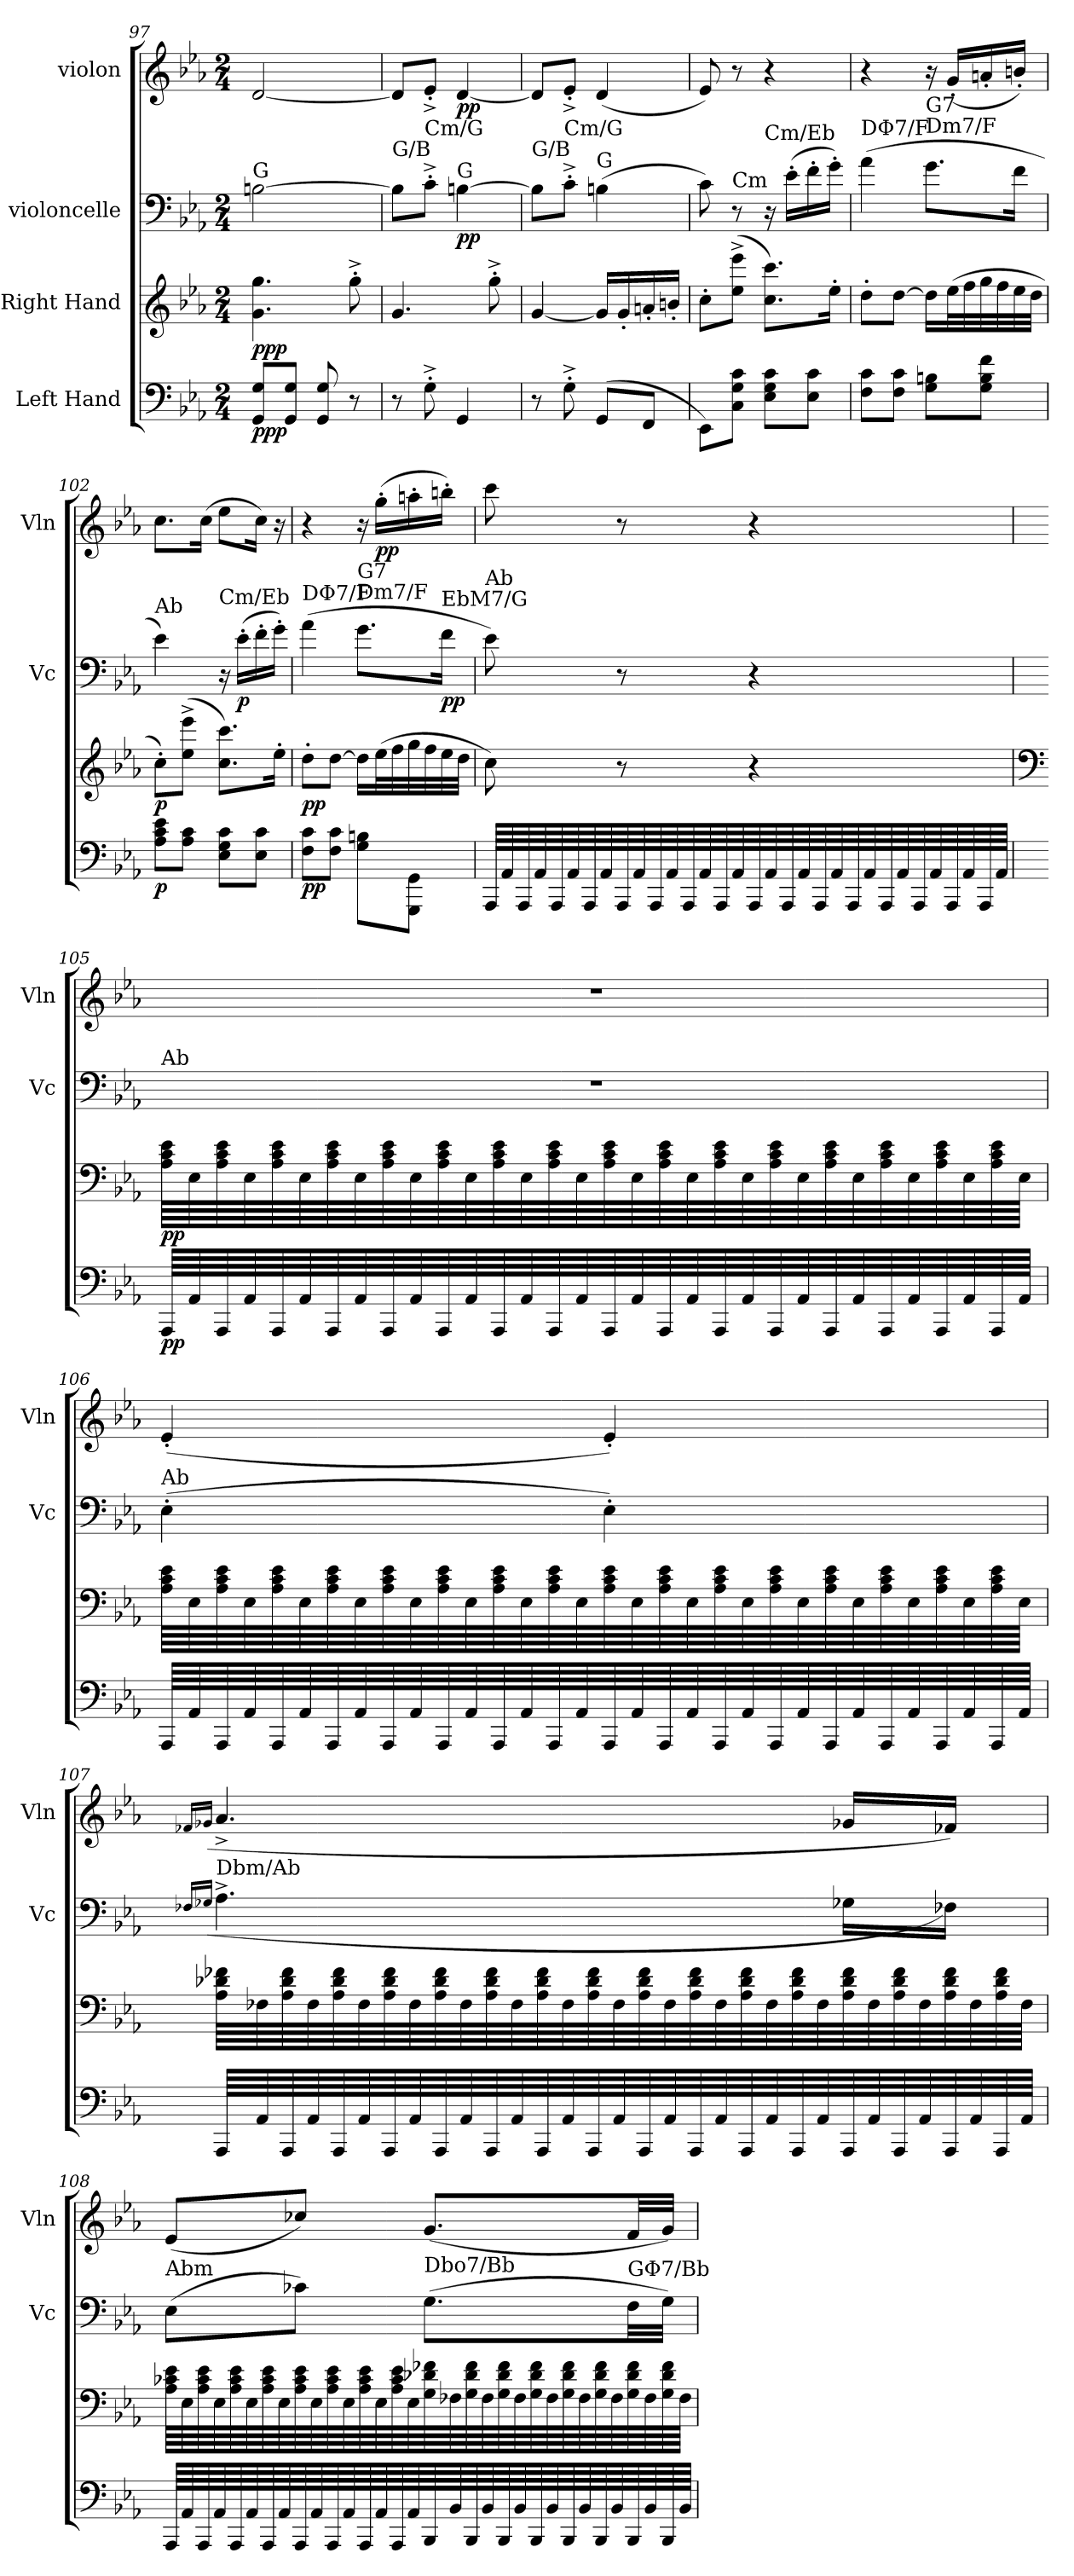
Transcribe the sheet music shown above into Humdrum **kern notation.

**kern	**dynam	**kern	**dynam	**kern	**dynam	**kern	**dynam
*part4	*part4	*part3	*part3	*part2	*part2	*part1	*part1
*staff4	*staff4	*staff3	*staff3	*staff2	*staff2	*staff1	*staff1
*I"Left Hand	*	*I"Right Hand	*	*I"violoncelle	*	*I"violon	*
*	*	*	*	*I'Vc	*	*I'Vln	*
*clefF4	*	*clefG2	*	*clefF4	*	*clefG2	*
*k[b-e-a-]	*	*k[b-e-a-]	*	*k[b-e-a-]	*	*k[b-e-a-]	*
*M2/4	*	*M2/4	*	*M2/4	*	*M2/4	*
=97	=97	=97	=97	=97	=97	=97	=97
!	!	!	!	!LO:TX:a:t=G	!	!	!
!	!LO:DY:b	!	!LO:DY:b	!	!	!	!
8GGi/ 8Gi/L	ppp	4.gi\ 4.ggi\	ppp	[2Bnj\	.	[2dj/	.
8GG/ 8G/J	.	.	.	.	.	.	.
8GG/ 8G/	.	.	.	.	.	.	.
8r	.	8gg'^\	.	.	.	.	.
=98	=98	=98	=98	=98	=98	=98	=98
!	!	!	!	!LO:TX:a:t=G/B	!	!	!
8r	.	4.gi/	.	8Bj\L]	.	8dj/L]	.
!	!	!	!	!LO:TX:a:t=Cm/G	!	!	!
8G'^j\	.	.	.	8c'^i\J	.	8e-'^j/J	.
!	!	!	!	!LO:TX:a:t=G	!	!	!
!	!	!	!	!	!LO:DY:b	!	!LO:DY:b
4GGi/	.	.	.	[4Bnj\	pp	[4dj/	pp
.	.	8gg'^\	.	.	.	.	.
=99	=99	=99	=99	=99	=99	=99	=99
!	!	!	!	!LO:TX:a:t=G/B	!	!	!
8r	.	[4gi/	.	8Bj\L]	.	8dj/L]	.
!	!	!	!	!LO:TX:a:t=Cm/G	!	!	!
8G'^j\	.	.	.	8c'^i\J	.	8e-'^j/J	.
!	!	!	!	!LO:TX:a:t=G	!	!	!
(<8GGi/L	.	16gi/LL]	.	(>4Bnj\	.	(<4dj/	.
.	.	16g'i/	.	.	.	.	.
8FF/J	.	16an'/	.	.	.	.	.
.	.	16bn'/JJ	.	.	.	.	.
=100	=100	=100	=100	=100	=100	=100	=100
8EE-\L)	.	8cc'\L	.	8c\)	.	8e-/)	.
!	!	!	!	!LO:TX:a:t=Cm	!	!	!
8Ci\ 8Gj\ 8ci\J	.	(>8ee-j\^ 8eee-j\^J	.	8r	.	8r	.
!	!	!	!	!LO:TX:a:t=Cm/Eb	!	!	!
8E-j\ 8Gj\ 8ci\L	.	8.cci\ 8.ccci\L)	.	16r	.	4r	.
.	.	.	.	(>16e-'j\LL	.	.	.
8E-j\ 8ci\J	.	.	.	16f'\	.	.	.
.	.	16ee-'j\Jk	.	16g'j\JJ)	.	.	.
!!LO:LB:g=z
=101	=101	=101	=101	=101	=101	=101	=101
!	!	!	!	!LO:TX:a:t=DΦ7/F	!	!	!
8Fj\ 8cj\L	.	8dd'i\L	.	(>4a-j\	.	4r	.
8Fj\ 8cj\J	.	[8ddi\J	.	.	.	.	.
!	!	!	!	!LO:TX:a:t=Dm7/F	!	!	!
!	!	!	!	!LO:TX:a:t=G7	!	!	!
8Gi\ 8Bnj\L	.	16ddj\LL]	.	8.gi\L	.	16r	.
.	.	(>32ee-\L	.	.	.	(<16g'/LL	.
.	.	32ffj\	.	.	.	.	.
8Gi\ 8Bj\ 8fj\J	.	32ggi\	.	.	.	16an'/	.
.	.	32ffj\	.	.	.	.	.
.	.	32ee-\	.	16fj\Jk	.	16bn'/JJ)	.
.	.	32ddj\JJJ	.	.	.	.	.
=102	=102	=102	=102	=102	=102	=102	=102
!	!	!	!	!LO:TX:a:t=Ab	!	!	!
!	!LO:DY:b	!	!LO:DY:b	!	!	!	!
8A-i\ 8cj\ 8e-j\L	p	8cc'j\L)	p	4e-j\)	.	8.cc\L	.
8A-i\ 8cj\J	.	(>8ee-j\^ 8eee-j\^J	.	.	.	.	.
.	.	.	.	.	.	(>16cc\Jk	.
!	!	!	!	!LO:TX:a:t=Cm/Eb	!	!	!
8E-j\ 8Gj\ 8ci\L	.	8.cci\ 8.ccci\L)	.	16r	.	8ee-\L	.
!	!	!	!	!	!LO:DY:b	!	!
.	.	.	.	(>16e-'j\LL	p	.	.
8E-j\ 8ci\J	.	.	.	16f'\	.	16cc\Jk)	.
.	.	16ee-'j\Jk	.	16g'j\JJ)	.	16r	.
=103	=103	=103	=103	=103	=103	=103	=103
!	!	!	!	!LO:TX:a:t=DΦ7/F	!	!	!
!	!LO:DY:b	!	!LO:DY:b	!	!	!	!
8Fj\ 8cj\L	pp	8dd'i\L	pp	(>4a-j\	.	4r	.
8Fj\ 8cj\J	.	[8ddi\J	.	.	.	.	.
!	!	!	!	!LO:TX:a:t=Dm7/F	!	!	!
!	!	!	!	!LO:TX:a:t=G7	!	!	!
8Gi\ 8Bnj\L	.	16ddj\LL]	.	8.gi\L	.	16r	.
!	!	!	!	!	!	!	!LO:DY:b
.	.	(>32ee-\L	.	.	.	(>16gg'\LL	pp
.	.	32ffj\	.	.	.	.	.
8GGGj\ 8GGj\J	.	32ggj\	.	.	.	16aan'\	.
.	.	32ff\	.	.	.	.	.
!	!	!	!	!LO:TX:a:t=EbM7/G	!	!	!
!	!	!	!	!	!LO:DY:b	!	!
.	.	32ee-i\	.	16f\Jk	pp	16bbn'\JJ)	.
.	.	32ddj\JJJ	.	.	.	.	.
!!LO:LB:g=z
=104	=104	=104	=104	=104	=104	=104	=104
!	!	!	!	!LO:TX:a:t=Ab	!	!	!
64AAA-i/LLLL	.	8ccj\)	.	8e-j\)	.	8ccc\	.
64AA-i/	.	.	.	.	.	.	.
64AAA-i/	.	.	.	.	.	.	.
64AA-i/	.	.	.	.	.	.	.
64AAA-i/	.	.	.	.	.	.	.
64AA-i/	.	.	.	.	.	.	.
64AAA-i/	.	.	.	.	.	.	.
64AA-i/	.	.	.	.	.	.	.
64AAA-/	.	8r	.	8r	.	8r	.
64AA-/	.	.	.	.	.	.	.
64AAA-/	.	.	.	.	.	.	.
64AA-/	.	.	.	.	.	.	.
64AAA-/	.	.	.	.	.	.	.
64AA-/	.	.	.	.	.	.	.
64AAA-/	.	.	.	.	.	.	.
64AA-/	.	.	.	.	.	.	.
64AAA-/	.	4r	.	4r	.	4r	.
64AA-/	.	.	.	.	.	.	.
64AAA-/	.	.	.	.	.	.	.
64AA-/	.	.	.	.	.	.	.
64AAA-/	.	.	.	.	.	.	.
64AA-/	.	.	.	.	.	.	.
64AAA-/	.	.	.	.	.	.	.
64AA-/	.	.	.	.	.	.	.
64AAA-/	.	.	.	.	.	.	.
64AA-/	.	.	.	.	.	.	.
64AAA-/	.	.	.	.	.	.	.
64AA-/	.	.	.	.	.	.	.
64AAA-/	.	.	.	.	.	.	.
64AA-/	.	.	.	.	.	.	.
64AAA-/	.	.	.	.	.	.	.
64AA-/JJJJ	.	.	.	.	.	.	.
!!LO:PB:g=z
=105	=105	=105	=105	=105	=105	=105	=105
*	*	*clefF4	*	*	*	*	*
!	!	!	!	!LO:TX:a:t=Ab	!	!	!
!	!LO:DY:b	!	!LO:DY:b	!	!	!	!
64AAA-i/LLLL	pp	64A-i\ 64cj\ 64e-j\LLLL	pp	2r	.	2r	.
64AA-i/	.	64E-j\	.	.	.	.	.
64AAA-i/	.	64A-i\ 64cj\ 64e-j\	.	.	.	.	.
64AA-i/	.	64E-j\	.	.	.	.	.
64AAA-i/	.	64A-i\ 64cj\ 64e-j\	.	.	.	.	.
64AA-i/	.	64E-j\	.	.	.	.	.
64AAA-i/	.	64A-i\ 64cj\ 64e-j\	.	.	.	.	.
64AA-i/	.	64E-j\	.	.	.	.	.
64AAA-i/	.	64A-i\ 64cj\ 64e-j\	.	.	.	.	.
64AA-i/	.	64E-j\	.	.	.	.	.
64AAA-i/	.	64A-i\ 64cj\ 64e-j\	.	.	.	.	.
64AA-i/	.	64E-j\	.	.	.	.	.
64AAA-i/	.	64A-i\ 64cj\ 64e-j\	.	.	.	.	.
64AA-i/	.	64E-j\	.	.	.	.	.
64AAA-i/	.	64A-i\ 64cj\ 64e-j\	.	.	.	.	.
64AA-i/	.	64E-j\	.	.	.	.	.
64AAA-i/	.	64A-i\ 64cj\ 64e-j\	.	.	.	.	.
64AA-i/	.	64E-j\	.	.	.	.	.
64AAA-i/	.	64A-i\ 64cj\ 64e-j\	.	.	.	.	.
64AA-i/	.	64E-j\	.	.	.	.	.
64AAA-i/	.	64A-i\ 64cj\ 64e-j\	.	.	.	.	.
64AA-i/	.	64E-j\	.	.	.	.	.
64AAA-i/	.	64A-i\ 64cj\ 64e-j\	.	.	.	.	.
64AA-i/	.	64E-j\	.	.	.	.	.
64AAA-i/	.	64A-i\ 64cj\ 64e-j\	.	.	.	.	.
64AA-i/	.	64E-j\	.	.	.	.	.
64AAA-i/	.	64A-i\ 64cj\ 64e-j\	.	.	.	.	.
64AA-i/	.	64E-j\	.	.	.	.	.
64AAA-i/	.	64A-i\ 64cj\ 64e-j\	.	.	.	.	.
64AA-i/	.	64E-j\	.	.	.	.	.
64AAA-i/	.	64A-i\ 64cj\ 64e-j\	.	.	.	.	.
64AA-i/JJJJ	.	64E-j\JJJJ	.	.	.	.	.
!!LO:LB:g=z
=106	=106	=106	=106	=106	=106	=106	=106
!	!	!	!	!LO:TX:a:t=Ab	!	!	!
64AAA-i/LLLL	.	64A-i\ 64cj\ 64e-j\LLLL	.	(>4E-'j\	.	(<4e-'/	.
64AA-i/	.	64E-j\	.	.	.	.	.
64AAA-i/	.	64A-i\ 64cj\ 64e-j\	.	.	.	.	.
64AA-i/	.	64E-j\	.	.	.	.	.
64AAA-i/	.	64A-i\ 64cj\ 64e-j\	.	.	.	.	.
64AA-i/	.	64E-j\	.	.	.	.	.
64AAA-i/	.	64A-i\ 64cj\ 64e-j\	.	.	.	.	.
64AA-i/	.	64E-j\	.	.	.	.	.
64AAA-i/	.	64A-i\ 64cj\ 64e-j\	.	.	.	.	.
64AA-i/	.	64E-j\	.	.	.	.	.
64AAA-i/	.	64A-i\ 64cj\ 64e-j\	.	.	.	.	.
64AA-i/	.	64E-j\	.	.	.	.	.
64AAA-i/	.	64A-i\ 64cj\ 64e-j\	.	.	.	.	.
64AA-i/	.	64E-j\	.	.	.	.	.
64AAA-i/	.	64A-i\ 64cj\ 64e-j\	.	.	.	.	.
64AA-i/	.	64E-j\	.	.	.	.	.
64AAA-i/	.	64A-i\ 64cj\ 64e-j\	.	4E-'j\)	.	4e-'/)	.
64AA-i/	.	64E-j\	.	.	.	.	.
64AAA-i/	.	64A-i\ 64cj\ 64e-j\	.	.	.	.	.
64AA-i/	.	64E-j\	.	.	.	.	.
64AAA-i/	.	64A-i\ 64cj\ 64e-j\	.	.	.	.	.
64AA-i/	.	64E-j\	.	.	.	.	.
64AAA-i/	.	64A-i\ 64cj\ 64e-j\	.	.	.	.	.
64AA-i/	.	64E-j\	.	.	.	.	.
64AAA-i/	.	64A-i\ 64cj\ 64e-j\	.	.	.	.	.
64AA-i/	.	64E-j\	.	.	.	.	.
64AAA-i/	.	64A-i\ 64cj\ 64e-j\	.	.	.	.	.
64AA-i/	.	64E-j\	.	.	.	.	.
64AAA-i/	.	64A-i\ 64cj\ 64e-j\	.	.	.	.	.
64AA-i/	.	64E-j\	.	.	.	.	.
64AAA-i/	.	64A-i\ 64cj\ 64e-j\	.	.	.	.	.
64AA-i/JJJJ	.	64E-j\JJJJ	.	.	.	.	.
!!LO:LB:g=z
=107	=107	=107	=107	=107	=107	=107	=107
.	.	.	.	16qF-X/LL	.	16qf-X/LL	.
.	.	.	.	(<16qG-X/JJ	.	(<16qg-X/JJ	.
!	!	!	!	!LO:TX:a:t=Dbm/Ab	!	!	!
64AAA-j/LLLL	.	64A-j\ 64d-Xi\ 64f-Xj\LLLL	.	4.A-^j\	.	4.a-^/	.
64AA-j/	.	64F-Xj\	.	.	.	.	.
64AAA-j/	.	64A-j\ 64d-i\ 64f-j\	.	.	.	.	.
64AA-j/	.	64F-j\	.	.	.	.	.
64AAA-j/	.	64A-j\ 64d-i\ 64f-j\	.	.	.	.	.
64AA-j/	.	64F-j\	.	.	.	.	.
64AAA-j/	.	64A-j\ 64d-i\ 64f-j\	.	.	.	.	.
64AA-j/	.	64F-j\	.	.	.	.	.
64AAA-j/	.	64A-j\ 64d-i\ 64f-j\	.	.	.	.	.
64AA-j/	.	64F-j\	.	.	.	.	.
64AAA-j/	.	64A-j\ 64d-i\ 64f-j\	.	.	.	.	.
64AA-j/	.	64F-j\	.	.	.	.	.
64AAA-j/	.	64A-j\ 64d-i\ 64f-j\	.	.	.	.	.
64AA-j/	.	64F-j\	.	.	.	.	.
64AAA-j/	.	64A-j\ 64d-i\ 64f-j\	.	.	.	.	.
64AA-j/	.	64F-j\	.	.	.	.	.
64AAA-j/	.	64A-j\ 64d-i\ 64f-j\	.	.	.	.	.
64AA-j/	.	64F-j\	.	.	.	.	.
64AAA-j/	.	64A-j\ 64d-i\ 64f-j\	.	.	.	.	.
64AA-j/	.	64F-j\	.	.	.	.	.
64AAA-j/	.	64A-j\ 64d-i\ 64f-j\	.	.	.	.	.
64AA-j/	.	64F-j\	.	.	.	.	.
64AAA-j/	.	64A-j\ 64d-i\ 64f-j\	.	.	.	.	.
64AA-j/	.	64F-j\	.	.	.	.	.
64AAA-j/	.	64A-j\ 64d-i\ 64f-j\	.	16G-\LL	.	16g-/LL	.
64AA-j/	.	64F-j\	.	.	.	.	.
64AAA-j/	.	64A-j\ 64d-i\ 64f-j\	.	.	.	.	.
64AA-j/	.	64F-j\	.	.	.	.	.
64AAA-j/	.	64A-j\ 64d-i\ 64f-j\	.	16F-j\JJ)	.	16f-/JJ)	.
64AA-j/	.	64F-j\	.	.	.	.	.
64AAA-j/	.	64A-j\ 64d-i\ 64f-j\	.	.	.	.	.
64AA-j/JJJJ	.	64F-j\JJJJ	.	.	.	.	.
!!LO:PB:g=z
=108	=108	=108	=108	=108	=108	=108	=108
!	!	!	!	!LO:TX:a:t=Abm	!	!	!
64AAA-i/LLLL	.	64A-i\ 64c-Xj\ 64e-j\LLLL	.	(>8E-j\L	.	(<8e-/L	.
64AA-i/	.	64E-j\	.	.	.	.	.
64AAA-i/	.	64A-i\ 64c-j\ 64e-j\	.	.	.	.	.
64AA-i/	.	64E-j\	.	.	.	.	.
64AAA-i/	.	64A-i\ 64c-j\ 64e-j\	.	.	.	.	.
64AA-i/	.	64E-j\	.	.	.	.	.
64AAA-i/	.	64A-i\ 64c-j\ 64e-j\	.	.	.	.	.
64AA-i/	.	64E-j\	.	.	.	.	.
64AAA-i/	.	64A-i\ 64c-j\ 64e-j\	.	8c-Xj\J)	.	8cc-X/J)	.
64AA-i/	.	64E-j\	.	.	.	.	.
64AAA-i/	.	64A-i\ 64c-j\ 64e-j\	.	.	.	.	.
64AA-i/	.	64E-j\	.	.	.	.	.
64AAA-i/	.	64A-i\ 64c-j\ 64e-j\	.	.	.	.	.
64AA-i/	.	64E-j\	.	.	.	.	.
64AAA-i/	.	64A-i\ 64c-j\ 64e-j\	.	.	.	.	.
64AA-i/	.	64E-j\	.	.	.	.	.
!	!	!	!	!LO:TX:a:t=Dbo7/Bb	!	!	!
64BBB-j/	.	64Gj\ 64d-Xi\ 64f-Xj\	.	(>8.Gj\L	.	(<8.g/L	.
64BB-j/	.	64F-Xj\	.	.	.	.	.
64BBB-j/	.	64Gj\ 64d-i\ 64f-j\	.	.	.	.	.
64BB-j/	.	64F-j\	.	.	.	.	.
64BBB-j/	.	64Gj\ 64d-i\ 64f-j\	.	.	.	.	.
64BB-j/	.	64F-j\	.	.	.	.	.
64BBB-j/	.	64Gj\ 64d-i\ 64f-j\	.	.	.	.	.
64BB-j/	.	64F-j\	.	.	.	.	.
64BBB-j/	.	64Gi\ 64d-j\ 64f-\	.	.	.	.	.
64BB-j/	.	64F-\	.	.	.	.	.
64BBB-j/	.	64Gi\ 64d-j\ 64f-\	.	.	.	.	.
64BB-j/	.	64F-\	.	.	.	.	.
!	!	!	!	!LO:TX:a:t=GΦ7/Bb	!	!	!
64BBB-j/	.	64Gi\ 64d-j\ 64f-\	.	32Fj\LL	.	32f/LL	.
64BB-j/	.	64F-\	.	.	.	.	.
64BBB-j/	.	64Gi\ 64d-j\ 64f-\	.	32Gi\JJJ)	.	32g/JJJ)	.
64BB-j/JJJJ	.	64F-\JJJJ	.	.	.	.	.
=	=	=	=	=	=	=	=
*-	*-	*-	*-	*-	*-	*-	*-
